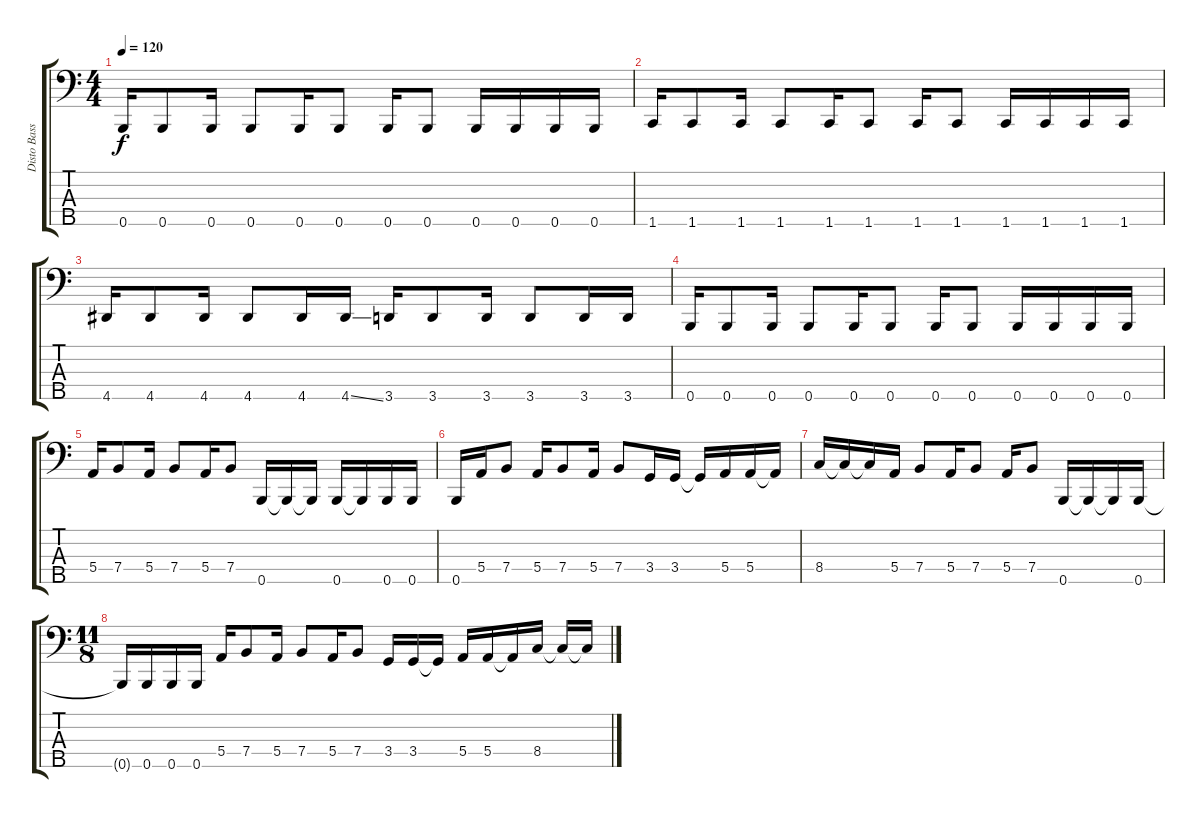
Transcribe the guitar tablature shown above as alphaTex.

\track ("Disto Bass" "Disto Bass") {instrument slapbass2}
\staff {score tabs}
\tuning (G2 D2 A1 E1 B0) {hide}
\ts (4 4)
\tempo 120
\clef f4
\ks c
0.5.16{dy f} 0.5.8 0.5.16 0.5.8 0.5.16 0.5.8 0.5.16 0.5.8 0.5.16 0.5.16 0.5.16 0.5.16 |
1.5.16 1.5.8 1.5.16 1.5.8 1.5.16 1.5.8 1.5.16 1.5.8 1.5.16 1.5.16 1.5.16 1.5.16 |
4.5.16 4.5.8 4.5.16 4.5.8 4.5.16 4.5{ss}.16 3.5.16 3.5.8 3.5.16 3.5.8 3.5.16 3.5.16 |
0.5.16 0.5.8 0.5.16 0.5.8 0.5.16 0.5.8 0.5.16 0.5.8 0.5.16 0.5.16 0.5.16 0.5.16 |
5.4.16 7.4.8 5.4.16 7.4.8 5.4.16 7.4.8 0.5.16 0.5{t}.16 0.5{t}.16 0.5.16 0.5{t}.16 0.5.16 0.5.16 |
0.5.16 5.4.16 7.4.8 5.4.16 7.4.8 5.4.16 7.4.8 3.4.16 3.4.16 3.4{t}.16 5.4.16 5.4.16 5.4{t}.16 |
8.4.16 8.4{t}.16 8.4{t}.16 5.4.16 7.4.8 5.4.16 7.4.8 5.4.16 7.4.8 0.5.16 0.5{t}.16 0.5{t}.16 0.5.16 |
\ts (11 8)
0.5{t}.16 0.5.16 0.5.16 0.5.16 5.4.16 7.4.8 5.4.16 7.4.8 5.4.16 7.4.8 3.4.16 3.4.16 3.4{t}.16 5.4.16 5.4.16 5.4{t}.16 8.4.16 8.4{t}.16 8.4{t}.16
